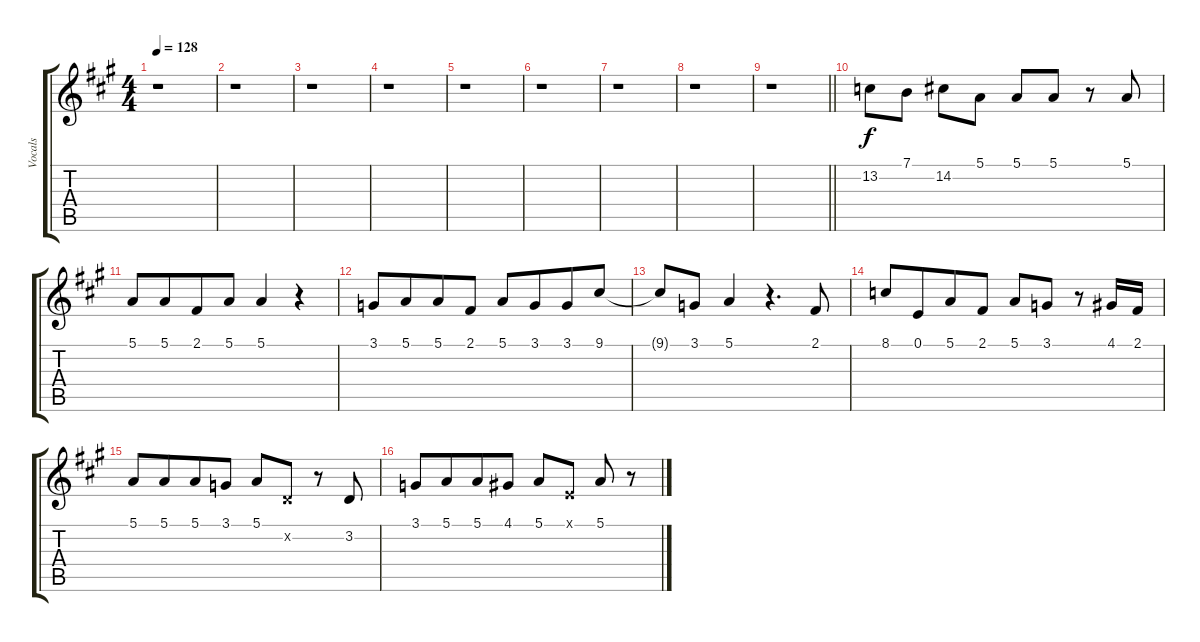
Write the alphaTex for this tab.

\track ("Vocals" "Vocals") {instrument harmonica}
\staff {score tabs}
\tuning (E4 B3 G3 D3 A2 E2) {hide}
\ts (4 4)
\tempo 128
\clef g2
\ks a
r.1{dy f instrument harmonica} |
r.1 |
r.1 |
r.1 |
r.1 |
r.1 |
r.1 |
r.1 |
\barLineRight lightlight
r.1 |
13.2.8 7.1.8 14.2.8 5.1.8 5.1.8 5.1.8 r.8 5.1.8 |
5.1.8 5.1.8{beam merge} 2.1.8 5.1.8 5.1.4 r.4 |
3.1.8 5.1.8{beam merge} 5.1.8 2.1.8 5.1.8 3.1.8{beam merge} 3.1.8 9.1.8 |
9.1{t}.8 3.1.8 5.1.4 r.4{d} 2.1.8 |
8.1.8 0.1.8{beam merge} 5.1.8 2.1.8 5.1.8 3.1.8 r.8 4.1.16 2.1.16 |
5.1.8 5.1.8{beam merge} 5.1.8 3.1.8 5.1.8 3.2{x}.8 r.8 3.2.8 |
3.1.8 5.1.8{beam merge} 5.1.8 4.1.8 5.1.8 0.1{x}.8 5.1.8 r.8
